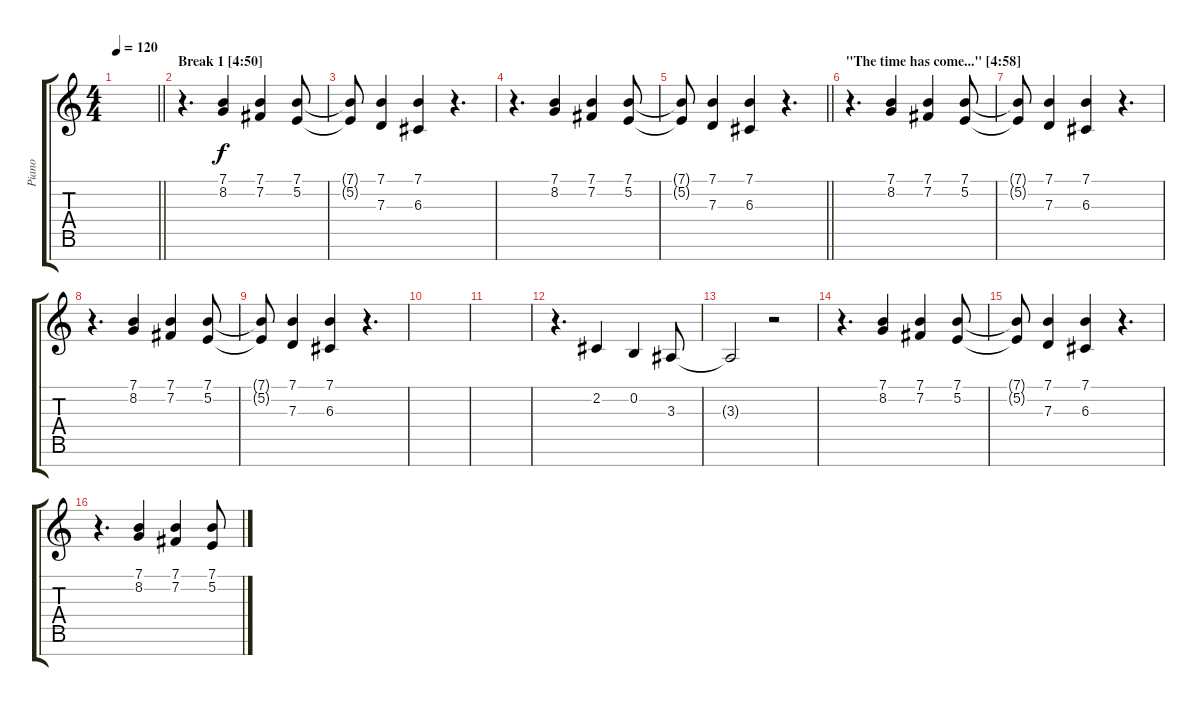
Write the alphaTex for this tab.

\track ("Piano" "Piano") {instrument acousticgrandpiano}
\staff {score tabs}
\tuning (E4 B3 G3 D3 A2 E2 B1) {hide}
\ts (4 4)
\tempo 120
\clef g2
\barLineRight lightlight
\ks c
|
\section ("" "Break 1 [4:50]")
r.4{d} (7.1 8.2).4 (7.1 7.2).4 (7.1 5.2).8 |
(7.1{t} 5.2{t}).8 (7.1 7.3).4 (7.1 6.3).4 r.4{d} |
r.4{d} (7.1 8.2).4 (7.1 7.2).4 (7.1 5.2).8 |
\barLineRight lightlight
(7.1{t} 5.2{t}).8 (7.1 7.3).4 (7.1 6.3).4 r.4{d} |
\section ("" "\"The time has come...\" [4:58]")
r.4{d} (7.1 8.2).4 (7.1 7.2).4 (7.1 5.2).8 |
(7.1{t} 5.2{t}).8 (7.1 7.3).4 (7.1 6.3).4 r.4{d} |
r.4{d} (7.1 8.2).4 (7.1 7.2).4 (7.1 5.2).8 |
(7.1{t} 5.2{t}).8 (7.1 7.3).4 (7.1 6.3).4 r.4{d} |
|
|
r.4{d} 2.2.4 0.2.4 3.3.8 |
3.3{t}.2 r.2 |
r.4{d} (7.1 8.2).4 (7.1 7.2).4 (7.1 5.2).8 |
(7.1{t} 5.2{t}).8 (7.1 7.3).4 (7.1 6.3).4 r.4{d} |
r.4{d} (7.1 8.2).4 (7.1 7.2).4 (7.1 5.2).8
